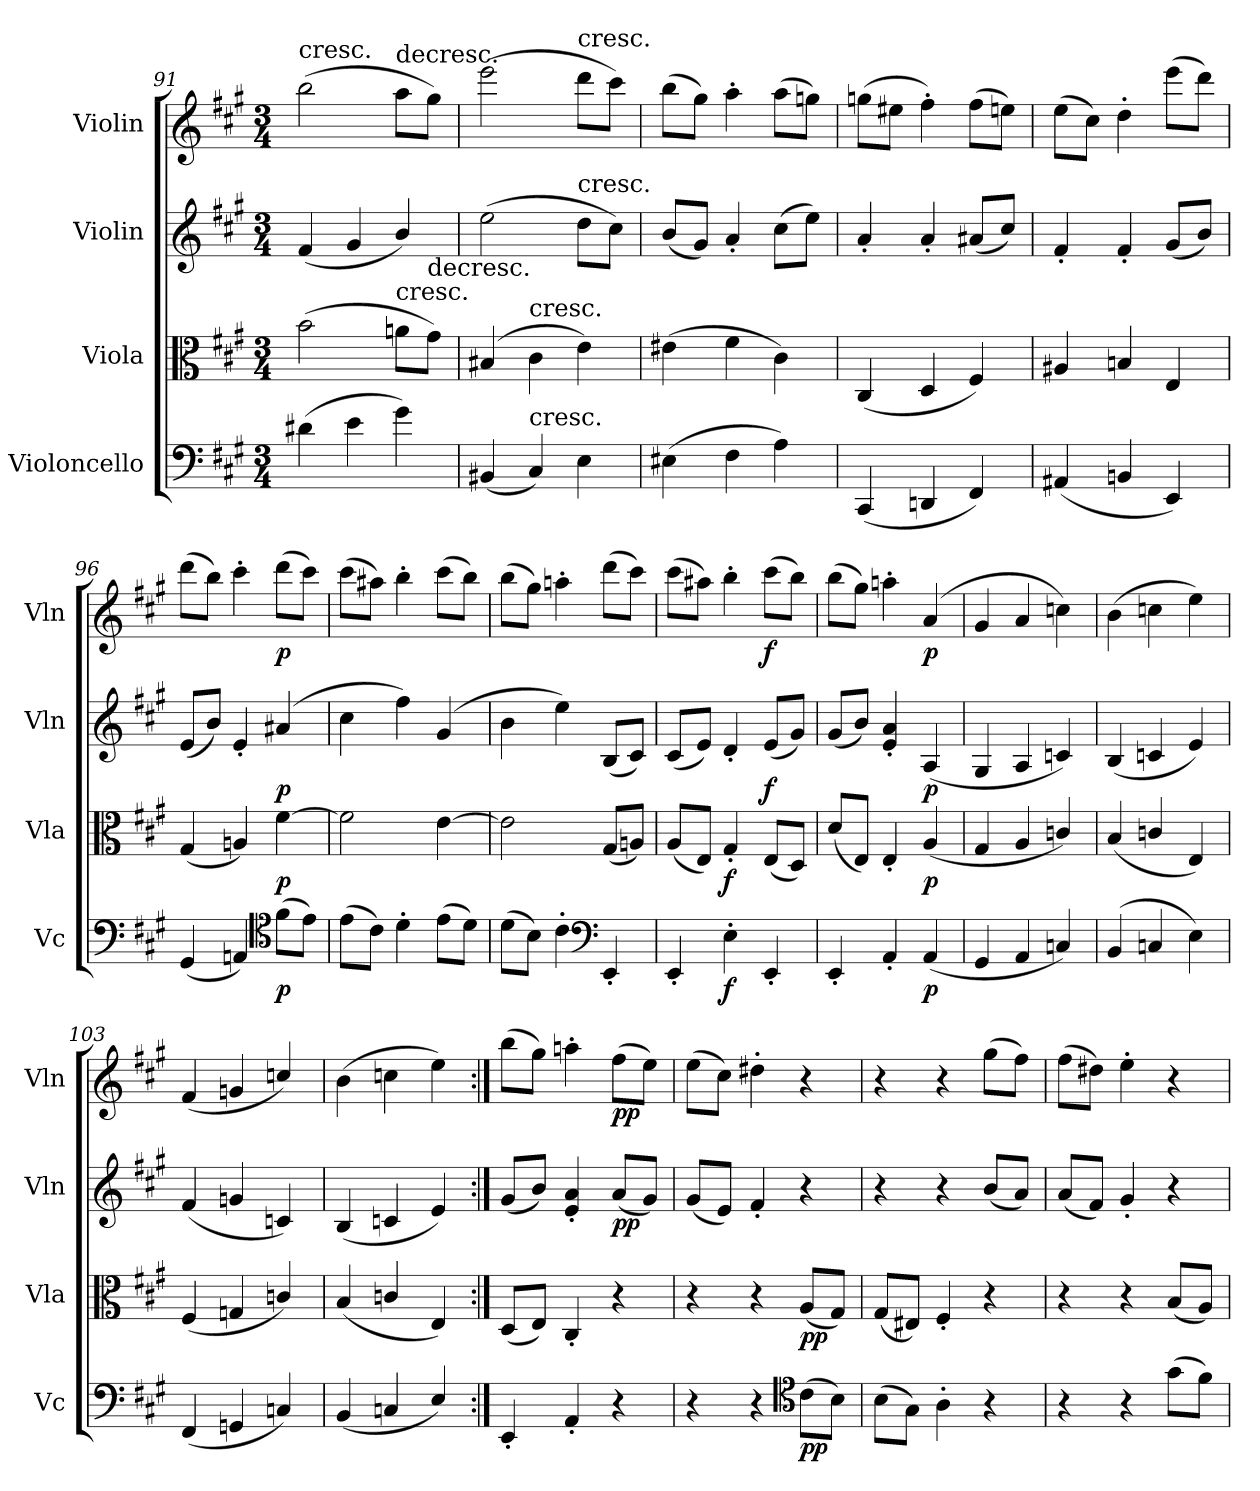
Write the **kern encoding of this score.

**kern	**dynam	**kern	**dynam	**kern	**dynam	**kern	**dynam
*part4	*part4	*part3	*part3	*part2	*part2	*part1	*part1
*staff4	*staff4	*staff3	*staff3	*staff2	*staff2	*staff1	*staff1
*I"Violoncello	*	*I"Viola	*	*I"Violin	*	*I"Violin	*
*I'Vc	*	*I'Vla	*	*I'Vln	*	*I'Vln	*
*clefF4	*	*clefC3	*	*clefG2	*	*clefG2	*
*k[f#c#g#]	*	*k[f#c#g#]	*	*k[f#c#g#]	*	*k[f#c#g#]	*
*M3/4	*	*M3/4	*	*M3/4	*	*M3/4	*
=91	=91	=91	=91	=91	=91	=91	=91
!	!	!	!	!	!	!LO:TX:t=cresc.	!
(4d#X\	.	(2b\	.	(4f#/	.	(2bb\	.
4e\	.	.	.	4g#/	.	.	.
!	!	!	!	!	!	!LO:TX:t=decresc.	!
!	!	!LO:TX:t=cresc.	!	!	!	!	!
4g#\)	.	8an\L	.	4b/)	.	8aa\L	.
!	!	!LO:TX:t=decresc.	!	!	!	!	!
.	.	8g#\J)	.	.	.	8gg#\J)	.
=92	=92	=92	=92	=92	=92	=92	=92
(4BB#X/	.	(4B#X/	.	(2ee\	.	(2eee\	.
!	!	!LO:TX:t=cresc.	!	!	!	!	!
!LO:TX:t=cresc.	!	!	!	!	!	!	!
4C#/)	.	4c#\	.	.	.	.	.
!	!	!	!	!	!	!LO:TX:t=cresc.	!
!	!	!	!	!LO:TX:t=cresc.	!	!	!
4E\	.	4e\)	.	8dd\L	.	8ddd\L	.
.	.	.	.	8cc#\J)	.	8ccc#\J)	.
=93	=93	=93	=93	=93	=93	=93	=93
(4E#X\	.	(4e#X\	.	(8b/L	.	(8bb\L	.
.	.	.	.	8g#/J)	.	8gg#\J)	.
4F#\	.	4f#\	.	4a'/	.	4aa'\	.
4A\)	.	4c#\)	.	(8cc#\L	.	(8aa\L	.
.	.	.	.	8ee\J)	.	8ggn\J)	.
=94	=94	=94	=94	=94	=94	=94	=94
(4CC#/	.	(4C#/	.	4a'/	.	(8ggn\L	.
.	.	.	.	.	.	8ee#X\J	.
4DDn/	.	4D/	.	4a'/	.	4ff#'\)	.
4FF#/)	.	4F#/)	.	(8a#X/L	.	(8ff#\L	.
.	.	.	.	8cc#/J)	.	8een\J)	.
=95	=95	=95	=95	=95	=95	=95	=95
(4AA#X/	.	4A#X/	.	4f#'/	.	(8ee\L	.
.	.	.	.	.	.	8cc#\J)	.
4BBn/	.	4Bn/	.	4f#'/	.	4dd'\	.
4EE/)	.	4E/	.	(8g#/L	.	(8eee\L	.
.	.	.	.	8b/J)	.	8ddd\J)	.
=96	=96	=96	=96	=96	=96	=96	=96
(4GG#/	.	(4G#/	.	(8e/L	.	(8ddd\L	.
.	.	.	.	8b/J)	.	8bb\J)	.
4AAn/)	.	4An/)	.	4e'/	.	4ccc#'\	.
*clefC4	*	*	*	*	*	*	*
(8f#\L	p	[4f#\	p	(4a#X/	p	(8ddd\L	p
8e\J)	.	.	.	.	.	8ccc#\J)	.
=97	=97	=97	=97	=97	=97	=97	=97
(8e\L	.	2f#\]	.	4cc#\	.	(8ccc#\L	.
8c#\J)	.	.	.	.	.	8aa#X\J)	.
4d'\	.	.	.	4ff#\)	.	4bb'\	.
(8e\L	.	[4e\	.	(4g#/	.	(8ccc#\L	.
8d\J)	.	.	.	.	.	8bb\J)	.
=98	=98	=98	=98	=98	=98	=98	=98
(8d\L	.	2e\]	.	4b\	.	(8bb\L	.
8B\J)	.	.	.	.	.	8gg#\J)	.
4c#'\	.	.	.	4ee\)	.	4aan'\	.
*clefF4	*	*	*	*	*	*	*
4EE'/	.	(8G#/L	.	(8B/L	.	(8ddd\L	.
.	.	8An/J)	.	8c#/J)	.	8ccc#\J)	.
=99	=99	=99	=99	=99	=99	=99	=99
4EE'/	.	(8A/L	.	(8c#/L	.	(8ccc#\L	.
.	.	8E/J)	.	8e/J)	.	8aa#X\J)	.
4E'\	f	4G#'/	f	4d'/	.	4bb'\	.
4EE'/	.	(8E/L	.	(8e/L	f	(8ccc#\L	f
.	.	8D/J)	.	8g#/J)	.	8bb\J)	.
=100	=100	=100	=100	=100	=100	=100	=100
4EE'/	.	(8d/L	.	(8g#/L	.	(8bb\L	.
.	.	8E/J)	.	8b/J)	.	8gg#\J)	.
4AA'/	.	4E'/	.	4e'/ 4a'/	.	4aan'\	.
(4AA/	p	(4A/	p	(4A/	p	(4a/	p
=101	=101	=101	=101	=101	=101	=101	=101
4GG#/	.	4G#/	.	4G#/	.	4g#/	.
4AA/	.	4A/	.	4A/	.	4a/	.
4Cn/)	.	4cn/)	.	4cn/)	.	4ccn\)	.
=102	=102	=102	=102	=102	=102	=102	=102
(4BB/	.	(4B/	.	(4B/	.	(4b\	.
4Cn/	.	4cn/	.	4cn/	.	4ccn\	.
4E\)	.	4E/)	.	4e/)	.	4ee\)	.
=103	=103	=103	=103	=103	=103	=103	=103
(4FF#/	.	(4F#/	.	(4f#/	.	(4f#/	.
4GGn/	.	4Gn/	.	4gn/	.	4gn/	.
4Cn/)	.	4cn/)	.	4cn/)	.	4ccn/)	.
=104	=104	=104	=104	=104	=104	=104	=104
(4BB/	.	(4B/	.	(4B/	.	(4b\	.
4Cn/	.	4cn/	.	4cn/	.	4ccn\	.
4E/)	.	4E/)	.	4e/)	.	4ee\)	.
=105:|!	=105:|!	=105:|!	=105:|!	=105:|!	=105:|!	=105:|!	=105:|!
4EE'/	.	(8D/L	.	(8g#/L	.	(8bb\L	.
.	.	8E/J)	.	8b/J)	.	8gg#\J)	.
4AA'/	.	4C#'/	.	4e'/ 4a'/	.	4aan'\	.
4r	.	4r	.	(8a/L	pp	(8ff#\L	pp
.	.	.	.	8g#/J)	.	8ee\J)	.
=106	=106	=106	=106	=106	=106	=106	=106
4r	.	4r	.	(8g#/L	.	(8ee\L	.
.	.	.	.	8e/J)	.	8cc#\J)	.
4r	.	4r	.	4f#'/	.	4dd#X'\	.
*clefC4	*	*	*	*	*	*	*
(8c#\L	pp	(8A/L	pp	4r	.	4r	.
8B\J)	.	8G#/J)	.	.	.	.	.
=107	=107	=107	=107	=107	=107	=107	=107
(8B\L	.	(8G#/L	.	4r	.	4r	.
8G#\J)	.	8E#X/J)	.	.	.	.	.
4A'\	.	4F#'/	.	4r	.	4r	.
4r	.	4r	.	(8b/L	.	(8gg#\L	.
.	.	.	.	8a/J)	.	8ff#\J)	.
=108	=108	=108	=108	=108	=108	=108	=108
4r	.	4r	.	(8a/L	.	(8ff#\L	.
.	.	.	.	8f#/J)	.	8dd#X\J)	.
4r	.	4r	.	4g#'/	.	4ee'\	.
(8g#\L	.	(8B/L	.	4r	.	4r	.
8f#\J)	.	8A/J)	.	.	.	.	.
=	=	=	=	=	=	=	=
*-	*-	*-	*-	*-	*-	*-	*-
